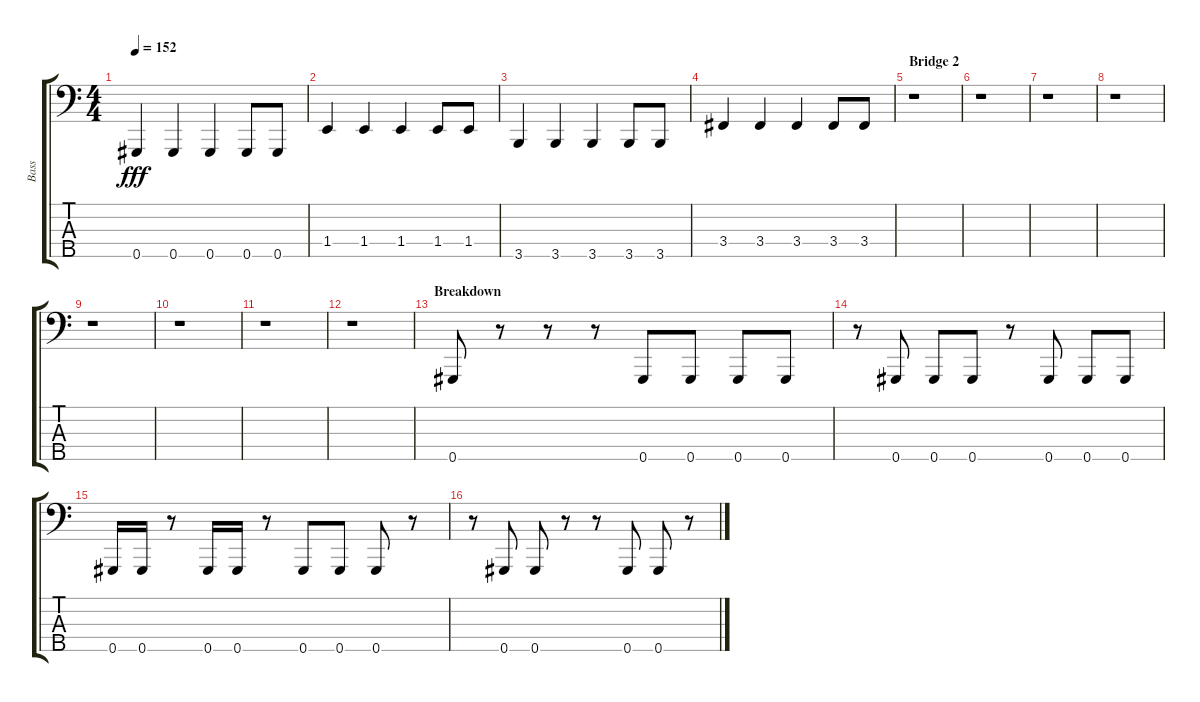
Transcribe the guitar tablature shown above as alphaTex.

\track ("Bass" "Bass") {instrument electricbasspick}
\staff {score tabs}
\tuning (E2 Db2 Ab1 Eb1 Ab0) {hide}
\ts (4 4)
\tempo 152
\clef f4
\ks c
0.5.4{dy fff} 0.5.4 0.5.4 0.5.8 0.5.8 |
1.4.4 1.4.4 1.4.4 1.4.8 1.4.8 |
3.5.4 3.5.4 3.5.4 3.5.8 3.5.8 |
3.4.4 3.4.4 3.4.4 3.4.8 3.4.8 |
\section ("" "Bridge 2")
r.1 |
r.1 |
r.1 |
r.1 |
r.1 |
r.1 |
r.1 |
r.1 |
\section ("" "Breakdown")
0.5.8 r.8 r.8 r.8 0.5.8 0.5.8 0.5.8 0.5.8 |
r.8 0.5.8 0.5.8 0.5.8 r.8 0.5.8 0.5.8 0.5.8 |
0.5.16 0.5.16 r.8 0.5.16 0.5.16 r.8 0.5.8 0.5.8 0.5.8 r.8 |
r.8 0.5.8 0.5.8 r.8 r.8 0.5.8 0.5.8 r.8
